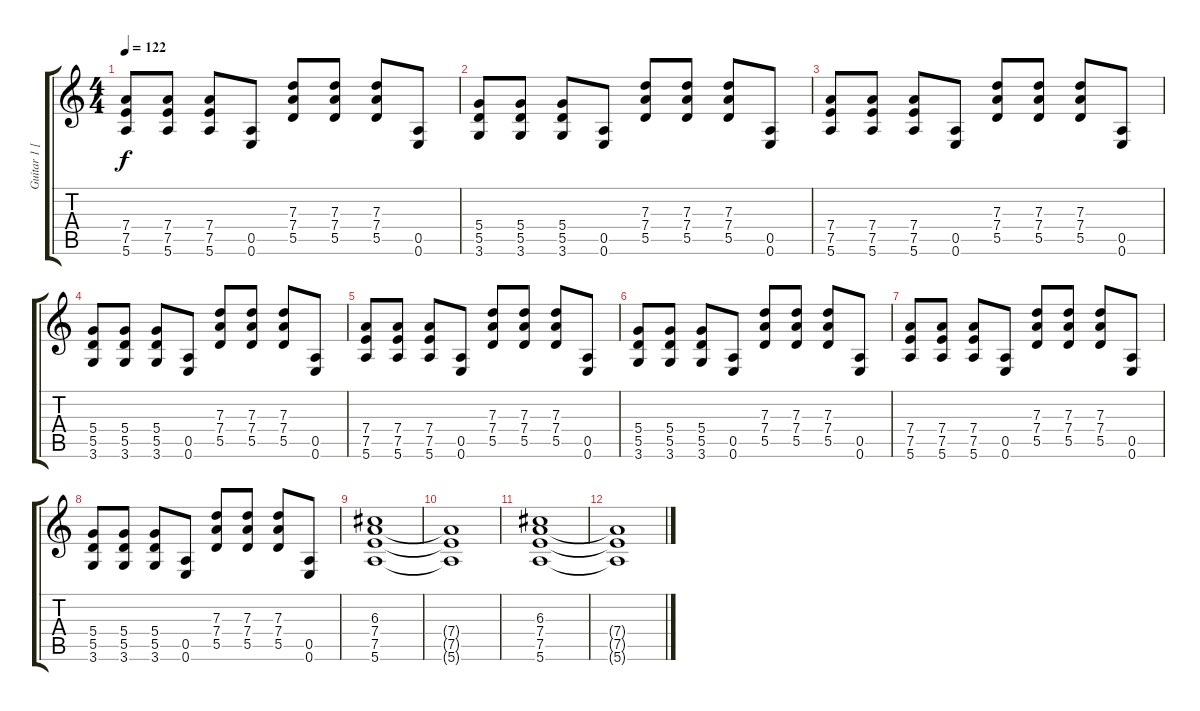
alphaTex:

\track ("Guitar 1 [acoustic]" "Guitar 1 [") {instrument acousticguitarnylon}
\staff {score tabs}
\tuning (E4 B3 G3 D3 A2 E2) {hide}
\ts (4 4)
\tempo 122
\clef g2
\ks c
(7.4 7.5 5.6).8{dy f} (7.4 7.5 5.6).8 (7.4 7.5 5.6).8 (0.5 0.6).8 (7.3 7.4 5.5).8 (7.3 7.4 5.5).8 (7.3 7.4 5.5).8 (0.5 0.6).8 |
(5.4 5.5 3.6).8 (5.4 5.5 3.6).8 (5.4 5.5 3.6).8 (0.5 0.6).8 (7.3 7.4 5.5).8 (7.3 7.4 5.5).8 (7.3 7.4 5.5).8 (0.5 0.6).8 |
(7.4 7.5 5.6).8 (7.4 7.5 5.6).8 (7.4 7.5 5.6).8 (0.5 0.6).8 (7.3 7.4 5.5).8 (7.3 7.4 5.5).8 (7.3 7.4 5.5).8 (0.5 0.6).8 |
(5.4 5.5 3.6).8 (5.4 5.5 3.6).8 (5.4 5.5 3.6).8 (0.5 0.6).8 (7.3 7.4 5.5).8 (7.3 7.4 5.5).8 (7.3 7.4 5.5).8 (0.5 0.6).8 |
(7.4 7.5 5.6).8 (7.4 7.5 5.6).8 (7.4 7.5 5.6).8 (0.5 0.6).8 (7.3 7.4 5.5).8 (7.3 7.4 5.5).8 (7.3 7.4 5.5).8 (0.5 0.6).8 |
(5.4 5.5 3.6).8 (5.4 5.5 3.6).8 (5.4 5.5 3.6).8 (0.5 0.6).8 (7.3 7.4 5.5).8 (7.3 7.4 5.5).8 (7.3 7.4 5.5).8 (0.5 0.6).8 |
(7.4 7.5 5.6).8 (7.4 7.5 5.6).8 (7.4 7.5 5.6).8 (0.5 0.6).8 (7.3 7.4 5.5).8 (7.3 7.4 5.5).8 (7.3 7.4 5.5).8 (0.5 0.6).8 |
(5.4 5.5 3.6).8 (5.4 5.5 3.6).8 (5.4 5.5 3.6).8 (0.5 0.6).8 (7.3 7.4 5.5).8 (7.3 7.4 5.5).8 (7.3 7.4 5.5).8 (0.5 0.6).8 |
(6.3 7.4 7.5 5.6).1{instrument acousticguitarnylon} |
(7.4{t} 7.5{t} 5.6{t}).1 |
(6.3 7.4 7.5 5.6).1{instrument overdrivenguitar} |
(7.4{t} 7.5{t} 5.6{t}).1
